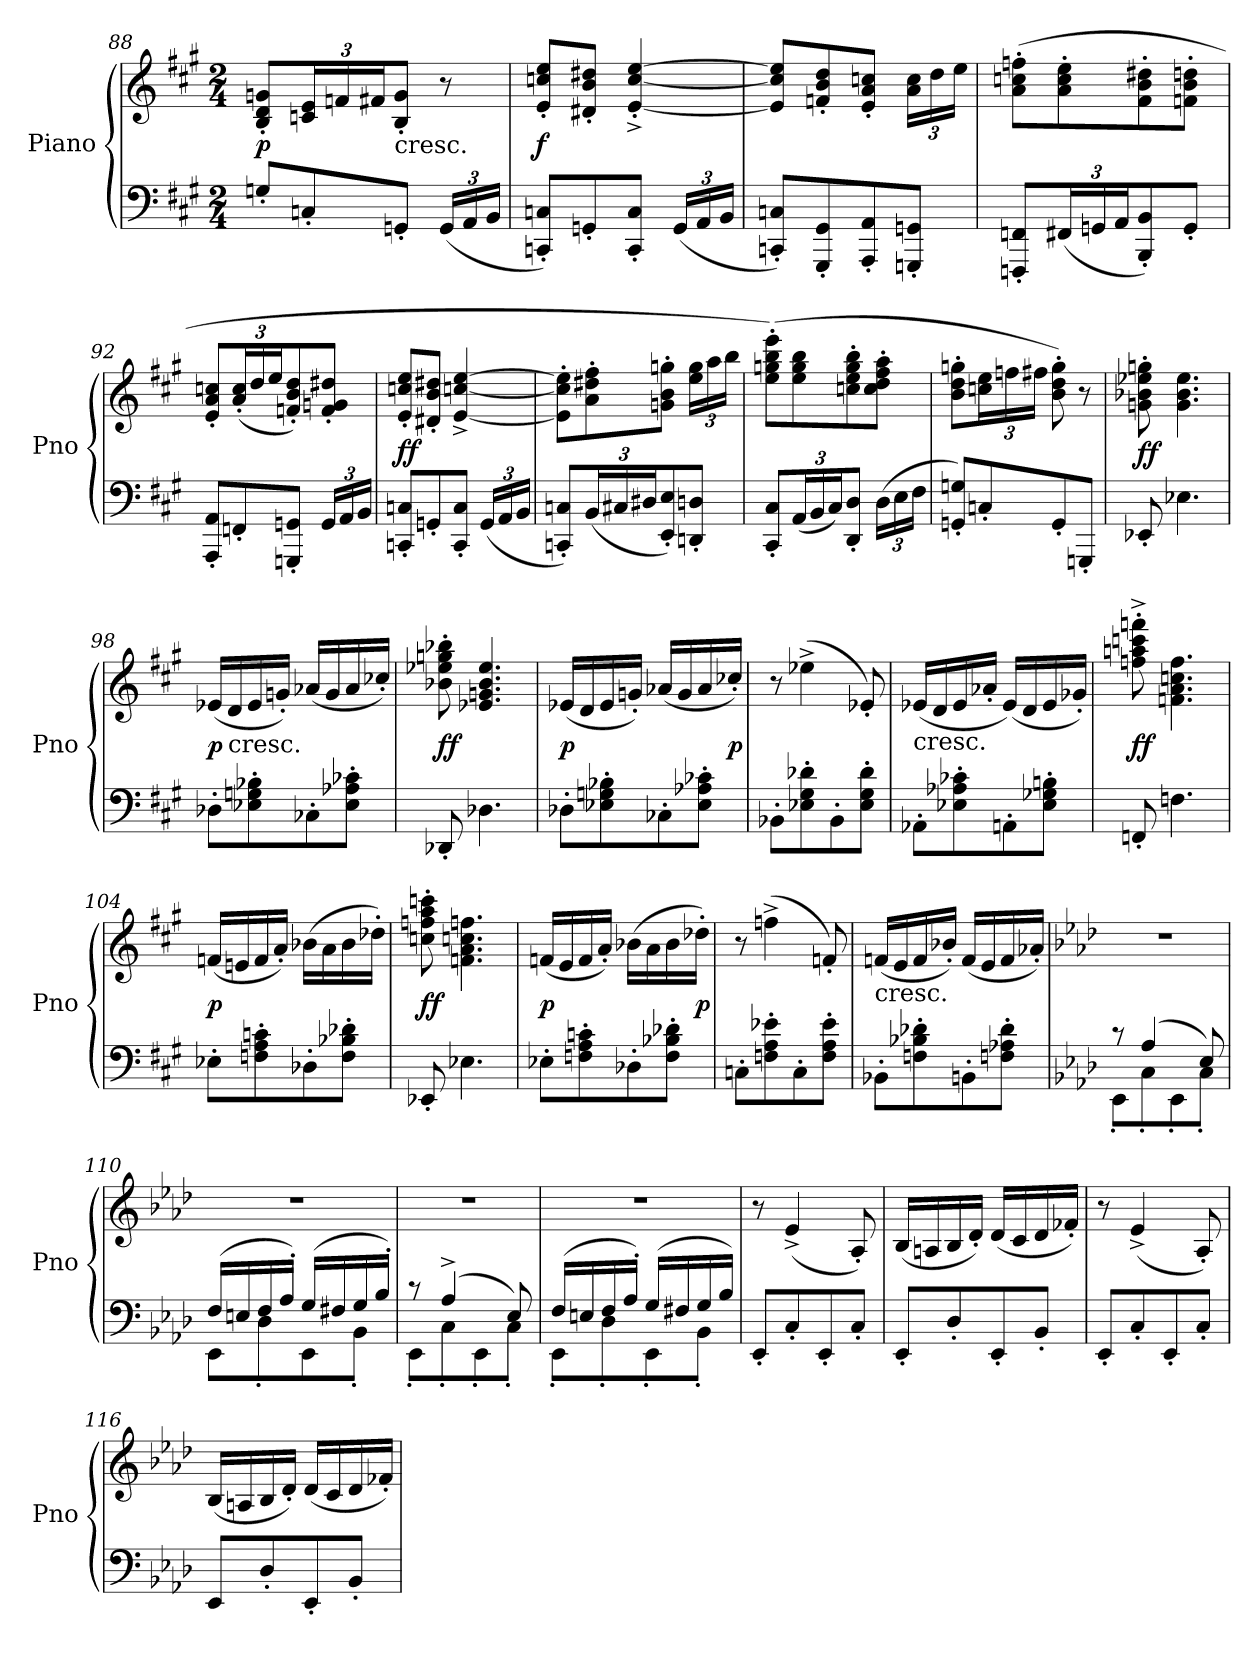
**kern	**kern	**dynam
*part1	*part1	*part1
*staff2	*staff1	*staff1/2
*I"Piano	*	*
*I'Pno	*	*
*clefF4	*clefG2	*
*k[f#c#g#]	*k[f#c#g#]	*
*A:	*A:	*
*M2/4	*M2/4	*
=88	=88	=88
8Gn'/L	8B'/ 8d'/ 8gn'/L	p
8Cn'/	24cn/ 24e/L	.
.	24fn/	.
.	24f#X/J	.
!	!LO:TX:c:t=cresc.	!
8GGn'/J	8B'/ 8g'/J	.
(24GG/LL	8r	.
24AA/	.	.
24BB/JJ	.	.
=89	=89	=89
8CCn'/ 8Cn'/L)	8e'/ 8ccn'/ 8ee'/L	f
8GGn'/	8d#X'/ 8b'/ 8dd#X'/J	.
8CC'/ 8C'/J	[4e'^/ [4cc'^/ [4ee'^/	.
(24GG/LL	.	.
24AA/	.	.
24BB/JJ	.	.
=90	=90	=90
8CCn'/ 8Cn'/L)	8e]/ 8cc]/ 8ee]/L	.
8GGG#'/ 8GG#'/	8fn'/ 8b'/ 8dd'/	.
8AAA'/ 8AA'/	8e'/ 8a'/ 8ccn'/J	.
8GGGn'/ 8GGn'/J	24a\ 24cc\LL	.
.	24dd\	.
.	24ee\JJ	.
=91	=91	=91
8FFFn'/ 8FFn'/L	(8a'\ 8ccn'\ 8ffn'\L	.
(24FF#X/L	8a'\ 8cc'\ 8ee'\	.
24GGn/	.	.
24AA/J	.	.
8BBB'/ 8BB'/)	8f#'\ 8b'\ 8dd#X'\	.
8GG'/J	8fn'\ 8b'\ 8ddn'\J	.
=92	=92	=92
8AAA'/ 8AA'/L	8e'/ 8a'/ 8ccn'/L	.
8FFn'/	(24a'/ 24cc'/L	.
.	24dd/	.
.	24ee/J	.
8GGGn'/ 8GGn'/J	8fn'/ 8b'/ 8dd'/)	.
24GG/LL	8f'/ 8gn'/ 8dd#X'/J	.
24AA/	.	.
24BB/JJ	.	.
=93	=93	=93
8CCn'/ 8Cn'/L	8e'/ 8ccn'/ 8ee'/L	ff
8GGn'/	8d#X'/ 8b'/ 8dd#X'/J	.
8CC'/ 8C'/J	[4e^/ [4ccn^/ [4ee^/	.
(24GG/LL	.	.
24AA/	.	.
24BB/JJ	.	.
=94	=94	=94
8CCn'/ 8Cn'/L)	8e]'\ 8ccn]'\ 8ee]'\L	.
(24BB/L	8a'\ 8dd#X'\ 8ff#'\	.
24C#X/	.	.
24D#X/J	.	.
8EE'/ 8E'/)	8gn'\ 8b'\ 8ggn'\J	.
8DDn'/ 8Dn'/J	24ee\ 24gg\LL	.
.	24aa\	.
.	24bb\JJ	.
=95	=95	=95
8CC#'/ 8C#'/L	(8ee'\ 8ggn'\ 8bb'\ 8eee'\L)	.
(24AA/L	8ee\ 8gg\ 8bb\	.
24BB/	.	.
24C#/J)	.	.
8DD'/ 8D'/J	8ccn'\ 8ee'\ 8gg'\ 8bb'\	.
(24D\LL	8cc'\ 8dd'\ 8ff#'\ 8aa'\J	.
24E\	.	.
24F#\JJ	.	.
=96	=96	=96
8GGn'/ 8Gn'/L)	8b'\ 8dd'\ 8ggn'\L	.
8Cn'/	24ccn\ 24ee\L	.
.	24ffn\	.
.	24ff#X\JJ	.
8GG'/	8b'\ 8dd'\ 8gg'\)	.
8GGGn'/J	8r	.
=97	=97	=97
8EE-X'/	8gn'\ 8b-X'\ 8ee-X'\ 8ggn'\	ff
4.E-X\	4.g\ 4.b-\ 4.ee-\	.
=98	=98	=98
8D-X'\L	(16e-X/LL	p
!	!LO:TX:c:t=cresc.	!
.	16d/	.
8E-X'\ 8Gn'\ 8B-X'\	16e-/	.
.	16gn'/JJ)	.
8C-X'\	(16a-X/LL	.
.	16g/	.
8E-'\ 8A-X'\ 8c-X'\J	16a-/	.
.	16cc-X'/JJ)	.
=99	=99	=99
8DD-X'/	8b-X'\ 8ee-X'\ 8ggn'\ 8bb-X'\	ff
4.D-X\	4.e-X/ 4.gn/ 4.b-/ 4.ee-/	.
=100	=100	=100
8D-X'\L	(16e-X/LL	p
.	16d/	.
8E-X'\ 8Gn'\ 8B-X'\	16e-/	.
.	16gn'/JJ)	.
8C-X'\	(16a-X/LL	.
.	16g/	.
8E-'\ 8A-X'\ 8c-X'\J	16a-/	.
.	16cc-X'/JJ)	p
=101	=101	=101
8BB-X'\L	8r	.
8E-X'\ 8G#'\ 8d-X'\	(4ee-X^\	.
8BB-'\	.	.
8E-'\ 8G#'\ 8d-'\J	8e-X'/)	.
=102	=102	=102
!	!LO:TX:c:t=cresc.	!
8AA-X'\L	(16e-X/LL	.
.	16d/	.
8E-X'\ 8A-X'\ 8c-X'\	16e-/	.
.	16a-X'/JJ	.
8AAn'\	(16e-/LL)	.
.	16d/	.
8E-'\ 8G-X'\ 8Bn'\J	16e-/	.
.	16g-X'/JJ)	.
=103	=103	=103
8FFn'/	8ffn'^\ 8aan'^\ 8cccn'^\ 8fffn'^\	ff
4.Fn\	4.fn\ 4.a\ 4.ccn\ 4.ff\	.
=104	=104	=104
8E-X'\L	(16fn/LL	p
.	16en/	.
8Fn'\ 8A'\ 8cn'\	16f/	.
.	16a'/JJ)	.
8D-X'\	(16b-X\LL	.
.	16a\	.
8F'\ 8B-X'\ 8d-X'\J	16b-\	.
.	16dd-X'\JJ)	.
=105	=105	=105
8EE-X'/	8ccn'\ 8ffn'\ 8aa'\ 8cccn'\	ff
4.E-X\	4.fn\ 4.a\ 4.ccn\ 4.ffn\	.
=106	=106	=106
8E-X'\L	(16fn/LL	p
.	16e/	.
8Fn'\ 8A'\ 8cn'\	16f/	.
.	16a'/JJ)	.
8D-X'\	(16b-X\LL	.
.	16a\	.
8F'\ 8B-X'\ 8d-X'\J	16b-\	.
.	16dd-X'\JJ)	p
=107	=107	=107
8Cn'\L	8r	.
8Fn'\ 8A'\ 8e-X'\	(4ffn^\	.
8C'\	.	.
8F'\ 8A'\ 8e-'\J	8fn'/)	.
=108	=108	=108
!	!LO:TX:c:t=cresc.	!
8BB-X'\L	(16fn/LL	.
.	16e/	.
8Fn'\ 8B-X'\ 8d-X'\	16f/	.
.	16b-X'/JJ)	.
8BBn'\	(16f/LL	.
.	16e/	.
8Fn'\ 8A-X'\ 8d-'\J	16f/	.
.	16a-X'/JJ)	.
=109	=109	=109
*k[b-e-a-d-]	*k[b-e-a-d-]	*
*^	*	*
8r	8EE-'\L	2r	.
(4A-/	8C'\	.	.
.	8EE-'\	.	.
8E-/)	8C'\J	.	.
=110	=110	=110	=110
(16F/LL	8EE-\L	2r	.
16En/	.	.	.
16F/	8D-'\	.	.
16A-'/JJ)	.	.	.
(16G/LL	8EE-\	.	.
16F#X/	.	.	.
16G/	8BB-'\J	.	.
16B-'/JJ)	.	.	.
=111	=111	=111	=111
8r	8EE-'\L	2r	.
(4A-^/	8C'\	.	.
.	8EE-'\	.	.
8E-/)	8C'\J	.	.
=112	=112	=112	=112
(16F/LL	8EE-'\L	2r	.
16En/	.	.	.
16F/	8D-'\	.	.
16A-'/JJ)	.	.	.
(16G/LL	8EE-'\	.	.
16F#X/	.	.	.
16G/	8BB-'\J	.	.
16B-/JJ)	.	.	.
*v	*v	*	*
=113	=113	=113
8EE-'/L	8r	.
8C'/	(4e-^/	.
8EE-'/	.	.
8C'/J	8A-'/)	.
=114	=114	=114
8EE-'/L	(16B-/LL	.
.	16An/	.
8D-'/	16B-/	.
.	16d-'/JJ)	.
8EE-'/	(16d-/LL	.
.	16c/	.
8BB-'/J	16d-/	.
.	16f-X'/JJ)	.
=115	=115	=115
8EE-'/L	8r	.
8C'/	(4e-^/	.
8EE-'/	.	.
8C'/J	8A-'/)	.
=116	=116	=116
8EE-/L	(16B-/LL	.
.	16An/	.
8D-'/	16B-/	.
.	16d-'/JJ)	.
8EE-'/	(16d-/LL	.
.	16c/	.
8BB-'/J	16d-/	.
.	16f-X'/JJ)	.
=	=	=
*-	*-	*-
